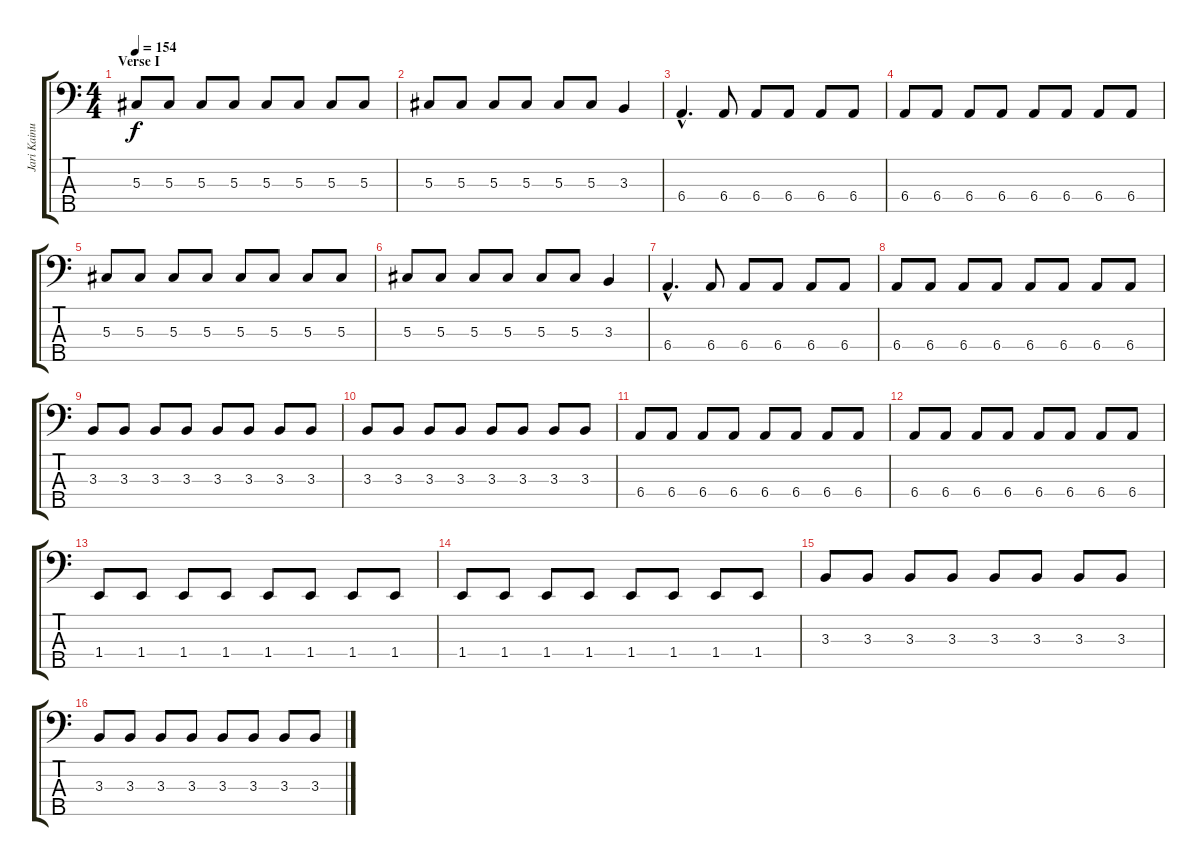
\track ("Jari Kainulainen - Bass" "Jari Kainu") {instrument electricbassfinger}
\staff {score tabs}
\tuning (Gb2 Db2 Ab1 Eb1 Bb0) {hide}
\ts (4 4)
\section ("" "Verse I")
\tempo 154
\clef f4
\ks c
5.3.8{dy f} 5.3.8 5.3.8 5.3.8 5.3.8 5.3.8 5.3.8 5.3.8 |
5.3.8 5.3.8 5.3.8 5.3.8 5.3.8 5.3.8 3.3.4 |
6.4{hac}.4{d} 6.4.8 6.4.8 6.4.8 6.4.8 6.4.8 |
6.4.8 6.4.8 6.4.8 6.4.8 6.4.8 6.4.8 6.4.8 6.4.8 |
5.3.8 5.3.8 5.3.8 5.3.8 5.3.8 5.3.8 5.3.8 5.3.8 |
5.3.8 5.3.8 5.3.8 5.3.8 5.3.8 5.3.8 3.3.4 |
6.4{hac}.4{d} 6.4.8 6.4.8 6.4.8 6.4.8 6.4.8 |
6.4.8 6.4.8 6.4.8 6.4.8 6.4.8 6.4.8 6.4.8 6.4.8 |
3.3.8 3.3.8 3.3.8 3.3.8 3.3.8 3.3.8 3.3.8 3.3.8 |
3.3.8 3.3.8 3.3.8 3.3.8 3.3.8 3.3.8 3.3.8 3.3.8 |
6.4.8 6.4.8 6.4.8 6.4.8 6.4.8 6.4.8 6.4.8 6.4.8 |
6.4.8 6.4.8 6.4.8 6.4.8 6.4.8 6.4.8 6.4.8 6.4.8 |
1.4.8 1.4.8 1.4.8 1.4.8 1.4.8 1.4.8 1.4.8 1.4.8 |
1.4.8 1.4.8 1.4.8 1.4.8 1.4.8 1.4.8 1.4.8 1.4.8 |
3.3.8 3.3.8 3.3.8 3.3.8 3.3.8 3.3.8 3.3.8 3.3.8 |
3.3.8 3.3.8 3.3.8 3.3.8 3.3.8 3.3.8 3.3.8 3.3.8
